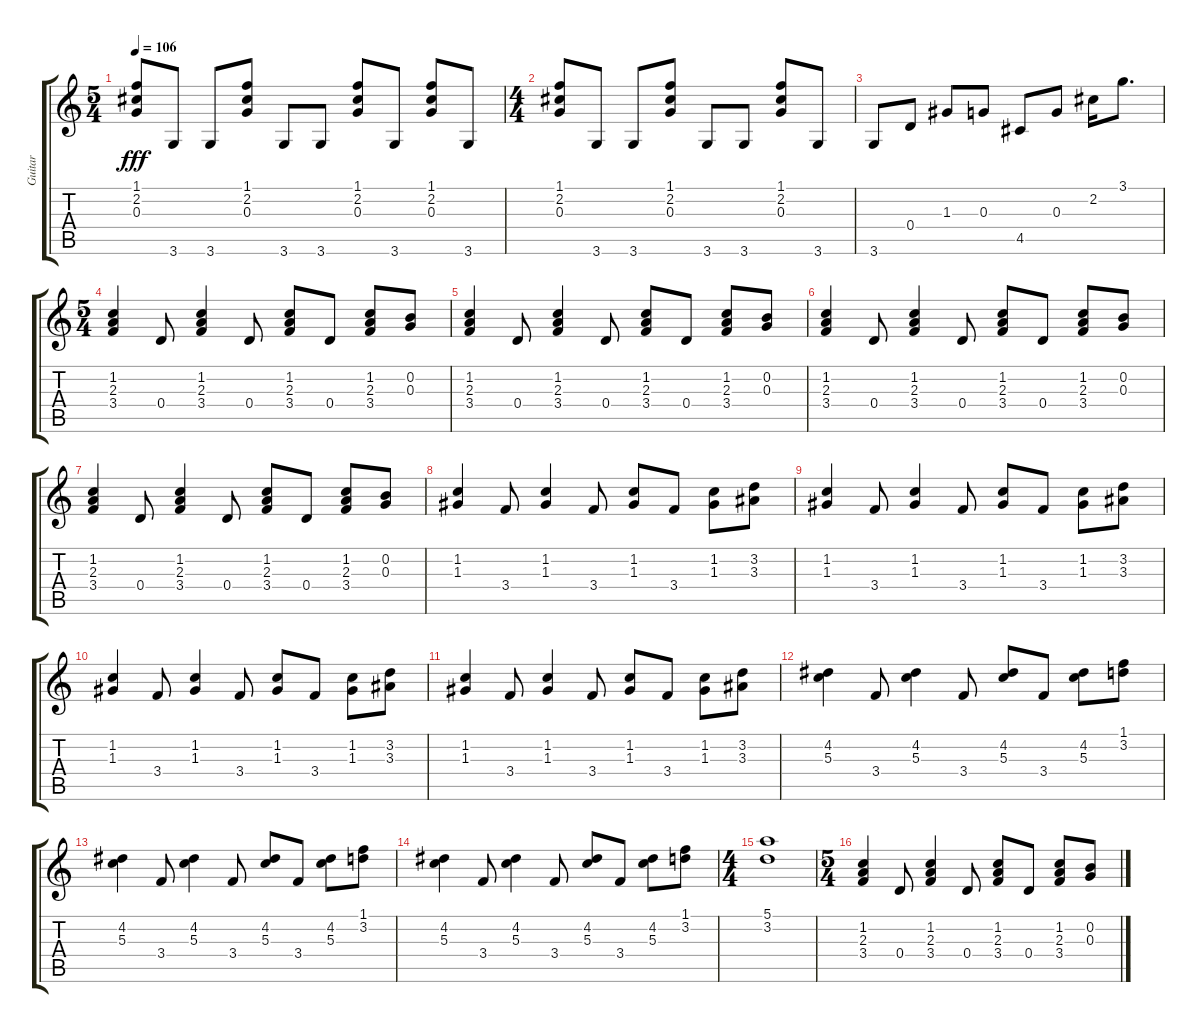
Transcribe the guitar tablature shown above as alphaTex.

\track ("Guitar" "Guitar") {instrument electricguitarclean}
\staff {score tabs}
\tuning (E4 B3 G3 D3 A2 E2) {hide}
\ts (5 4)
\tempo 106
\clef g2
\ks c
(1.1 2.2 0.3).8{dy fff} 3.6.8 3.6.8 (1.1 2.2 0.3).8 3.6.8 3.6.8 (1.1 2.2 0.3).8 3.6.8 (1.1 2.2 0.3).8 3.6.8 |
\ts (4 4)
(1.1 2.2 0.3).8 3.6.8 3.6.8 (1.1 2.2 0.3).8 3.6.8 3.6.8 (1.1 2.2 0.3).8 3.6.8 |
3.6.8 0.4.8 1.3.8 0.3.8 4.5.8 0.3.8 2.2.16 3.1.8{d} |
\ts (5 4)
(1.2 2.3 3.4).4{volume 6} 0.4.8{volume 6} (1.2 2.3 3.4).4 0.4.8{volume 6} (1.2 2.3 3.4).8{volume 7} 0.4.8 (1.2 2.3 3.4).8{volume 7} (0.2 0.3).8 |
(1.2 2.3 3.4).4{volume 7} 0.4.8{volume 7} (1.2 2.3 3.4).4 0.4.8{volume 7} (1.2 2.3 3.4).8{volume 7} 0.4.8 (1.2 2.3 3.4).8{volume 7} (0.2 0.3).8 |
(1.2 2.3 3.4).4{volume 8} 0.4.8{volume 8} (1.2 2.3 3.4).4 0.4.8{volume 8} (1.2 2.3 3.4).8{volume 8} 0.4.8 (1.2 2.3 3.4).8{volume 8} (0.2 0.3).8 |
(1.2 2.3 3.4).4{volume 8} 0.4.8{volume 8} (1.2 2.3 3.4).4 0.4.8{volume 8} (1.2 2.3 3.4).8{volume 8} 0.4.8 (1.2 2.3 3.4).8{volume 9} (0.2 0.3).8 |
(1.2 1.3).4{volume 9} 3.4.8{volume 9} (1.2 1.3).4 3.4.8{volume 9} (1.2 1.3).8{volume 9} 3.4.8 (1.2 1.3).8{volume 9} (3.2 3.3).8 |
(1.2 1.3).4{volume 9} 3.4.8{volume 10} (1.2 1.3).4 3.4.8{volume 10} (1.2 1.3).8{volume 10} 3.4.8 (1.2 1.3).8{volume 10} (3.2 3.3).8{volume 10} |
(1.2 1.3).4 3.4.8{volume 10} (1.2 1.3).4{volume 10} 3.4.8{volume 10} (1.2 1.3).8 3.4.8{volume 10} (1.2 1.3).8 (3.2 3.3).8{volume 11} |
(1.2 1.3).4 3.4.8{volume 11} (1.2 1.3).4{volume 11} 3.4.8{volume 11} (1.2 1.3).8 3.4.8{volume 11} (1.2 1.3).8 (3.2 3.3).8{volume 11} |
(4.2 5.3).4 3.4.8{volume 11} (4.2 5.3).4{volume 12} 3.4.8{volume 12} (4.2 5.3).8 3.4.8{volume 12} (4.2 5.3).8 (1.1 3.2).8{volume 12} |
(4.2 5.3).4 3.4.8{volume 12} (4.2 5.3).4{volume 12} 3.4.8{volume 12} (4.2 5.3).8 3.4.8{volume 12} (4.2 5.3).8 (1.1 3.2).8{volume 12} |
(4.2 5.3).4 3.4.8{volume 13} (4.2 5.3).4{volume 13} 3.4.8{volume 13} (4.2 5.3).8 3.4.8{volume 13} (4.2 5.3).8 (1.1 3.2).8{volume 13} |
\ts (4 4)
(5.1 3.2).1{volume 15} |
\ts (5 4)
(1.2 2.3 3.4).4{volume 6} 0.4.8{volume 6} (1.2 2.3 3.4).4 0.4.8{volume 6} (1.2 2.3 3.4).8{volume 7} 0.4.8 (1.2 2.3 3.4).8{volume 7} (0.2 0.3).8
